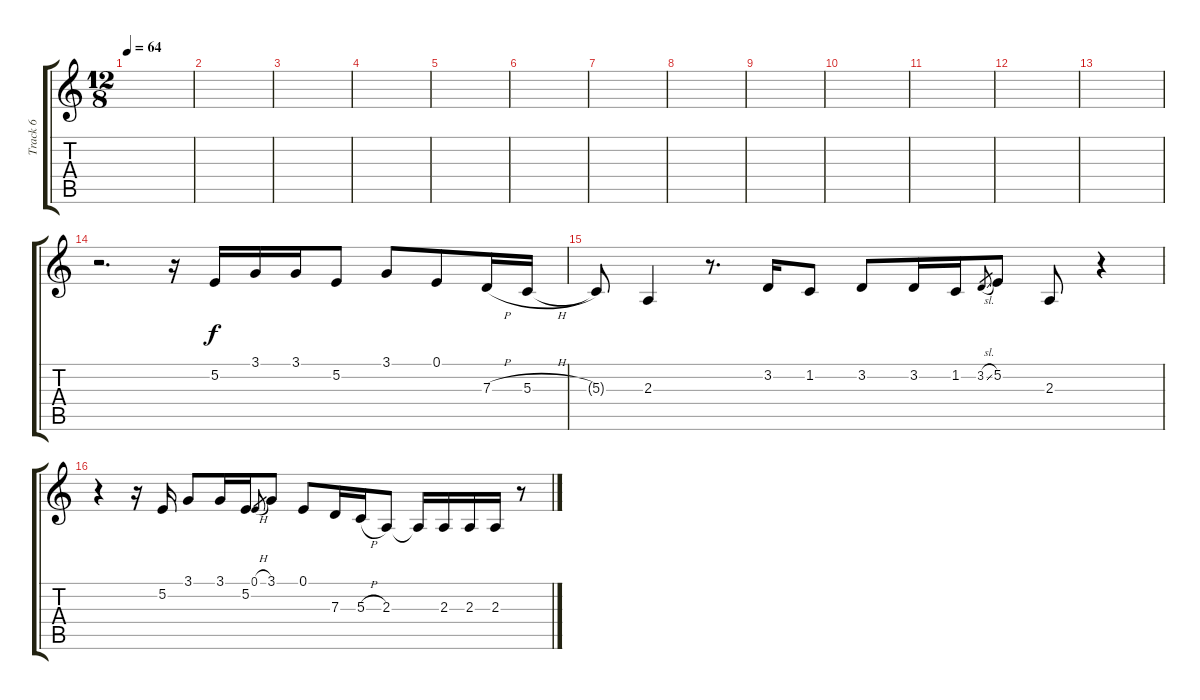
\track ("Track 6" "Track 6") {instrument harmonica}
\staff {score tabs}
\tuning (E4 B3 G3 D3 A2 E2) {hide}
\ts (12 8)
\tempo 64
\clef g2
\ks c
|
|
|
|
|
|
|
|
|
|
|
|
|
r.2{d} r.16 5.2.16 3.1.16 3.1.16 5.2.8 3.1.8 0.1.8 7.3{h}.16 5.3{h}.16 |
5.3{t}.8 2.3.4 r.8{d} 3.2.16 1.2.8 3.2.8 3.2.16 1.2.16 3.2{sl}.8{gr} 5.2.8 2.3.8 r.4 |
r.4 r.16 5.2.16 3.1.8 3.1.16 5.2.16 0.1{h}.8{gr} 3.1.8 0.1.8 7.3.16 5.3{h}.16 2.3.8 2.3{t}.16 2.3.16 2.3.16 2.3.16 r.8
